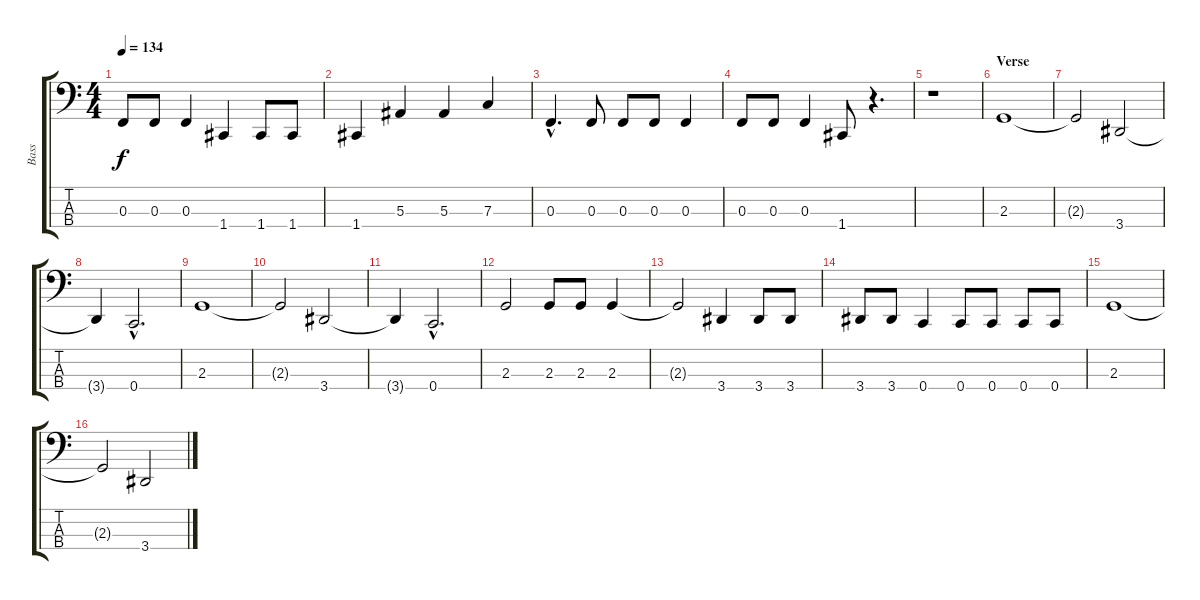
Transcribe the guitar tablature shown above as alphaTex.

\track ("Bass" "Bass") {instrument electricbassfinger}
\staff {score tabs}
\tuning (Eb2 Bb1 F1 C1) {hide}
\ts (4 4)
\tempo 134
\clef f4
\ks c
0.3.8{dy f} 0.3.8 0.3.4 1.4.4 1.4.8 1.4.8 |
1.4.4 5.3.4 5.3.4 7.3.4 |
0.3{hac}.4{d} 0.3.8 0.3.8 0.3.8 0.3.4 |
0.3.8 0.3.8 0.3.4 1.4.8 r.4{d} |
r.1 |
\section ("" "Verse")
2.3.1 |
2.3{t}.2 3.4.2 |
3.4{t}.4 0.4{hac}.2{d} |
2.3.1 |
2.3{t}.2 3.4.2 |
3.4{t}.4 0.4{hac}.2{d} |
2.3.2 2.3.8 2.3.8 2.3.4 |
2.3{t}.2 3.4.4 3.4.8 3.4.8 |
3.4.8 3.4.8 0.4.4 0.4.8 0.4.8 0.4.8 0.4.8 |
2.3.1 |
2.3{t}.2 3.4.2
